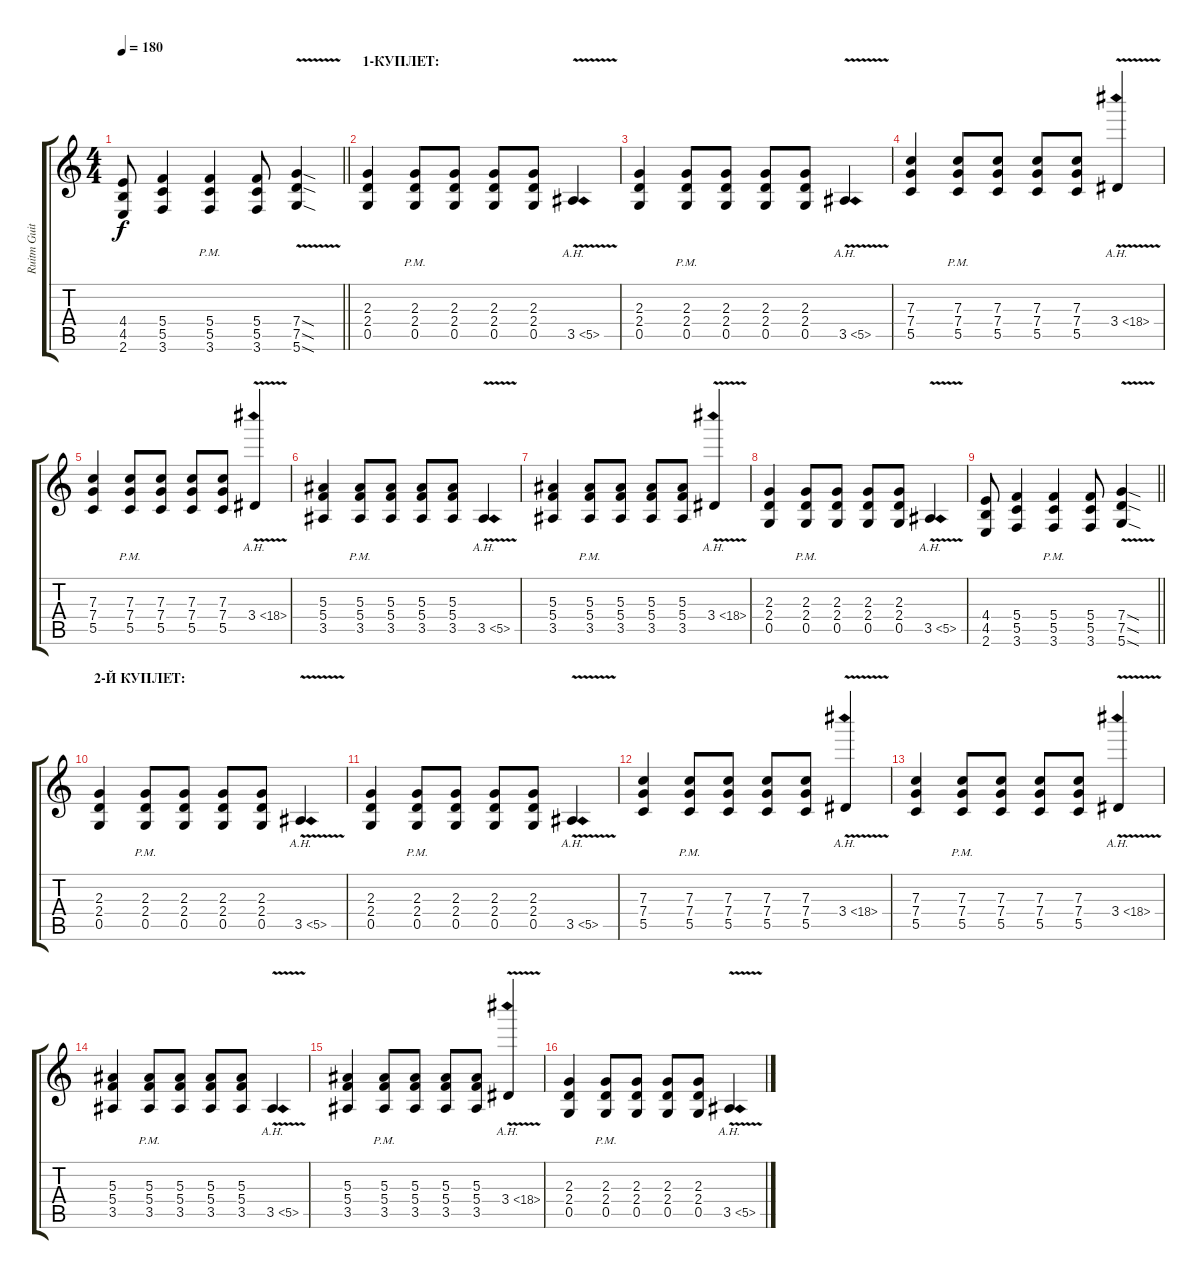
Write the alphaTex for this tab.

\track ("Ruitm Guitar" "Ruitm Guit") {instrument distortionguitar}
\staff {score tabs}
\tuning (D4 A3 F3 C3 G2 D2) {hide}
\ts (4 4)
\tempo 180
\clef g2
\barLineRight lightlight
\ks c
(4.4 4.5 2.6).8{dy f} (5.4 5.5 3.6).4 (5.4{pm} 5.5{pm} 3.6{pm}).4 (5.4 5.5 3.6).8 (7.4{v sod} 7.5{v sod} 5.6{v sod}).4 |
\section ("" "1-КУПЛЕТ:")
(2.3 2.4 0.5).4 (2.3{pm} 2.4{pm} 0.5{pm}).8 (2.3 2.4 0.5).8 (2.3 2.4 0.5).8 (2.3 2.4 0.5).8 3.5{ah 2 v}.4 |
(2.3 2.4 0.5).4 (2.3{pm} 2.4{pm} 0.5{pm}).8 (2.3 2.4 0.5).8 (2.3 2.4 0.5).8 (2.3 2.4 0.5).8 3.5{ah 2 v}.4 |
(7.3 7.4 5.5).4 (7.3{pm} 7.4{pm} 5.5{pm}).8 (7.3 7.4 5.5).8 (7.3 7.4 5.5).8 (7.3 7.4 5.5).8 3.4{ah 15 v}.4 |
(7.3 7.4 5.5).4 (7.3{pm} 7.4{pm} 5.5{pm}).8 (7.3 7.4 5.5).8 (7.3 7.4 5.5).8 (7.3 7.4 5.5).8 3.4{ah 15 v}.4 |
(5.3 5.4 3.5).4 (5.3{pm} 5.4{pm} 3.5{pm}).8 (5.3 5.4 3.5).8 (5.3 5.4 3.5).8 (5.3 5.4 3.5).8 3.5{ah 2 v}.4 |
(5.3 5.4 3.5).4 (5.3{pm} 5.4{pm} 3.5{pm}).8 (5.3 5.4 3.5).8 (5.3 5.4 3.5).8 (5.3 5.4 3.5).8 3.4{ah 15 v}.4 |
(2.3 2.4 0.5).4 (2.3{pm} 2.4{pm} 0.5{pm}).8 (2.3 2.4 0.5).8 (2.3 2.4 0.5).8 (2.3 2.4 0.5).8 3.5{ah 2 v}.4 |
\barLineRight lightlight
(4.4 4.5 2.6).8 (5.4 5.5 3.6).4 (5.4{pm} 5.5{pm} 3.6{pm}).4 (5.4 5.5 3.6).8 (7.4{v sod} 7.5{v sod} 5.6{v sod}).4 |
\section ("" "2-Й КУПЛЕТ:")
(2.3 2.4 0.5).4 (2.3{pm} 2.4{pm} 0.5{pm}).8 (2.3 2.4 0.5).8 (2.3 2.4 0.5).8 (2.3 2.4 0.5).8 3.5{ah 2 v}.4 |
(2.3 2.4 0.5).4 (2.3{pm} 2.4{pm} 0.5{pm}).8 (2.3 2.4 0.5).8 (2.3 2.4 0.5).8 (2.3 2.4 0.5).8 3.5{ah 2 v}.4 |
(7.3 7.4 5.5).4 (7.3{pm} 7.4{pm} 5.5{pm}).8 (7.3 7.4 5.5).8 (7.3 7.4 5.5).8 (7.3 7.4 5.5).8 3.4{ah 15 v}.4 |
(7.3 7.4 5.5).4 (7.3{pm} 7.4{pm} 5.5{pm}).8 (7.3 7.4 5.5).8 (7.3 7.4 5.5).8 (7.3 7.4 5.5).8 3.4{ah 15 v}.4 |
(5.3 5.4 3.5).4 (5.3{pm} 5.4{pm} 3.5{pm}).8 (5.3 5.4 3.5).8 (5.3 5.4 3.5).8 (5.3 5.4 3.5).8 3.5{ah 2 v}.4 |
(5.3 5.4 3.5).4 (5.3{pm} 5.4{pm} 3.5{pm}).8 (5.3 5.4 3.5).8 (5.3 5.4 3.5).8 (5.3 5.4 3.5).8 3.4{ah 15 v}.4 |
(2.3 2.4 0.5).4 (2.3{pm} 2.4{pm} 0.5{pm}).8 (2.3 2.4 0.5).8 (2.3 2.4 0.5).8 (2.3 2.4 0.5).8 3.5{ah 2 v}.4
